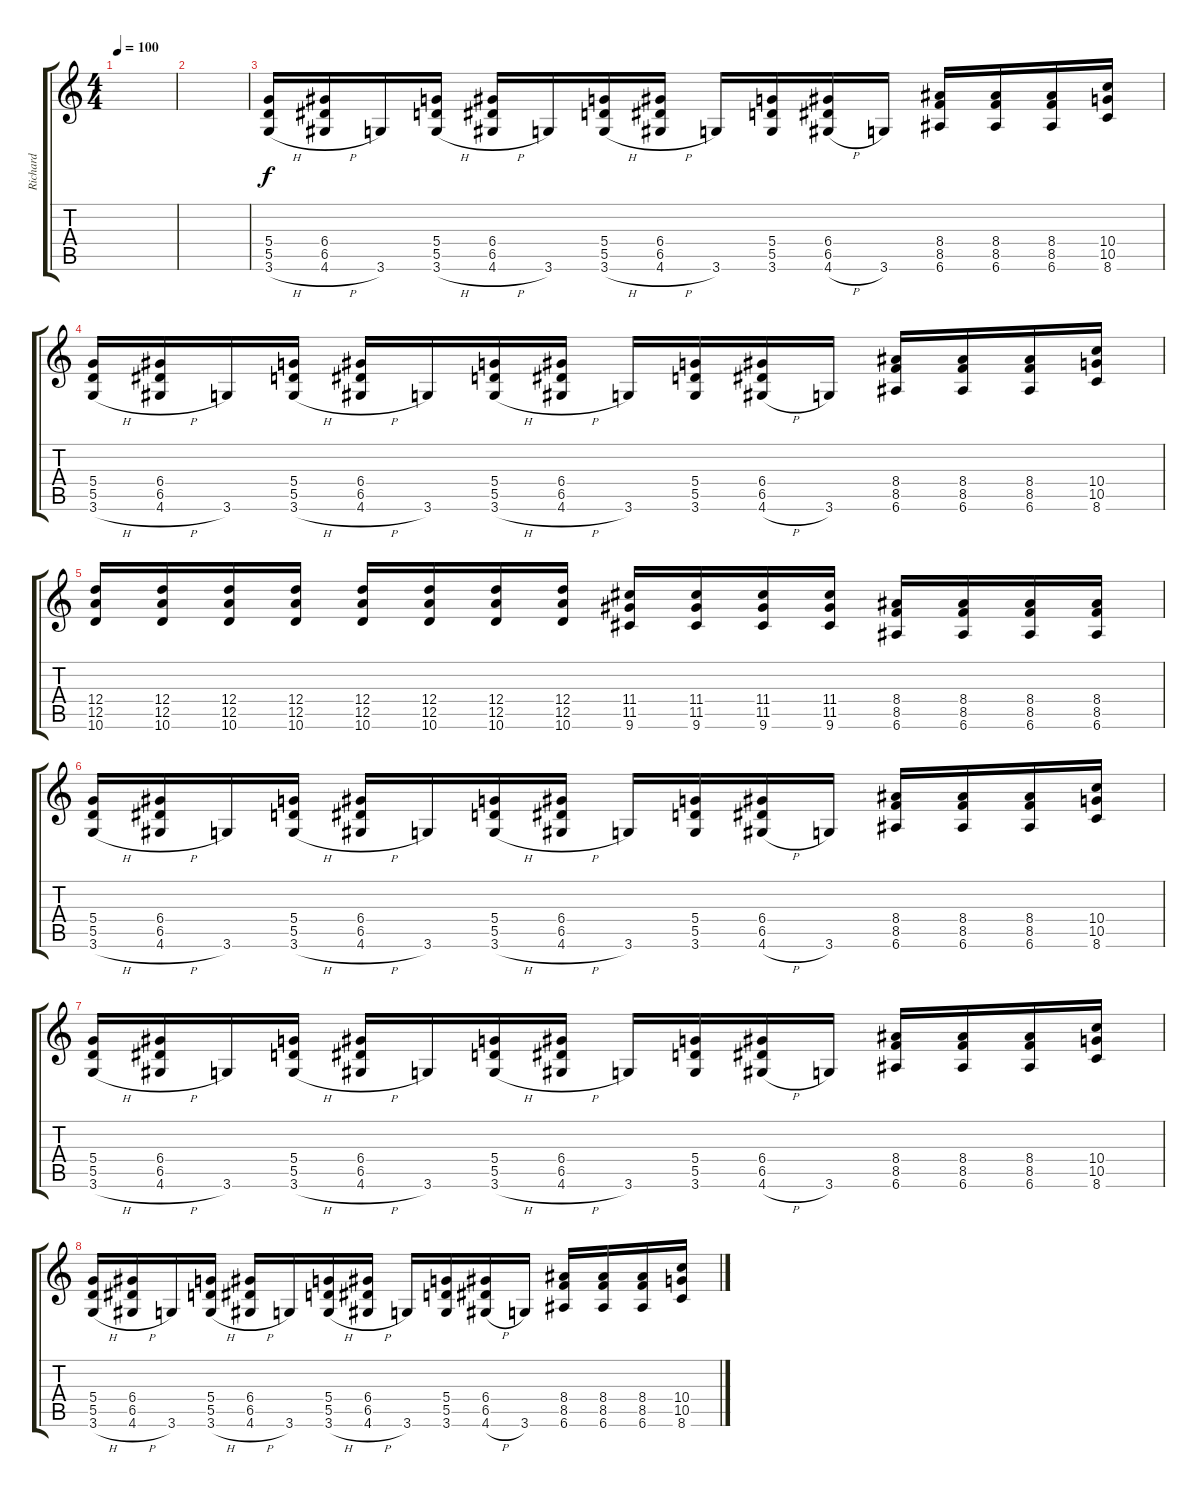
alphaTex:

\track ("Richard" "Richard") {instrument distortionguitar}
\staff {score tabs}
\tuning (E4 B3 G3 D3 A2 E2) {hide}
\ts (4 4)
\tempo 100
\clef g2
\ks c
|
|
(5.4 5.5 3.6{h}).16 (6.4 6.5 4.6{h}).16 3.6.16 (5.4 5.5 3.6{h}).16 (6.4 6.5 4.6{h}).16 3.6.16 (5.4 5.5 3.6{h}).16 (6.4 6.5 4.6{h}).16 3.6.16 (5.4 5.5 3.6).16 (6.4 6.5 4.6{h}).16 3.6.16 (8.4 8.5 6.6).16 (8.4 8.5 6.6).16 (8.4 8.5 6.6).16 (10.4 10.5 8.6).16 |
(5.4 5.5 3.6{h}).16 (6.4 6.5 4.6{h}).16 3.6.16 (5.4 5.5 3.6{h}).16 (6.4 6.5 4.6{h}).16 3.6.16 (5.4 5.5 3.6{h}).16 (6.4 6.5 4.6{h}).16 3.6.16 (5.4 5.5 3.6).16 (6.4 6.5 4.6{h}).16 3.6.16 (8.4 8.5 6.6).16 (8.4 8.5 6.6).16 (8.4 8.5 6.6).16 (10.4 10.5 8.6).16 |
(12.4 12.5 10.6).16 (12.4 12.5 10.6).16 (12.4 12.5 10.6).16 (12.4 12.5 10.6).16 (12.4 12.5 10.6).16 (12.4 12.5 10.6).16 (12.4 12.5 10.6).16 (12.4 12.5 10.6).16 (11.4 11.5 9.6).16 (11.4 11.5 9.6).16 (11.4 11.5 9.6).16 (11.4 11.5 9.6).16 (8.4 8.5 6.6).16 (8.4 8.5 6.6).16 (8.4 8.5 6.6).16 (8.4 8.5 6.6).16 |
(5.4 5.5 3.6{h}).16 (6.4 6.5 4.6{h}).16 3.6.16 (5.4 5.5 3.6{h}).16 (6.4 6.5 4.6{h}).16 3.6.16 (5.4 5.5 3.6{h}).16 (6.4 6.5 4.6{h}).16 3.6.16 (5.4 5.5 3.6).16 (6.4 6.5 4.6{h}).16 3.6.16 (8.4 8.5 6.6).16 (8.4 8.5 6.6).16 (8.4 8.5 6.6).16 (10.4 10.5 8.6).16 |
(5.4 5.5 3.6{h}).16 (6.4 6.5 4.6{h}).16 3.6.16 (5.4 5.5 3.6{h}).16 (6.4 6.5 4.6{h}).16 3.6.16 (5.4 5.5 3.6{h}).16 (6.4 6.5 4.6{h}).16 3.6.16 (5.4 5.5 3.6).16 (6.4 6.5 4.6{h}).16 3.6.16 (8.4 8.5 6.6).16 (8.4 8.5 6.6).16 (8.4 8.5 6.6).16 (10.4 10.5 8.6).16 |
(5.4 5.5 3.6{h}).16 (6.4 6.5 4.6{h}).16 3.6.16 (5.4 5.5 3.6{h}).16 (6.4 6.5 4.6{h}).16 3.6.16 (5.4 5.5 3.6{h}).16 (6.4 6.5 4.6{h}).16 3.6.16 (5.4 5.5 3.6).16 (6.4 6.5 4.6{h}).16 3.6.16 (8.4 8.5 6.6).16 (8.4 8.5 6.6).16 (8.4 8.5 6.6).16 (10.4 10.5 8.6).16
